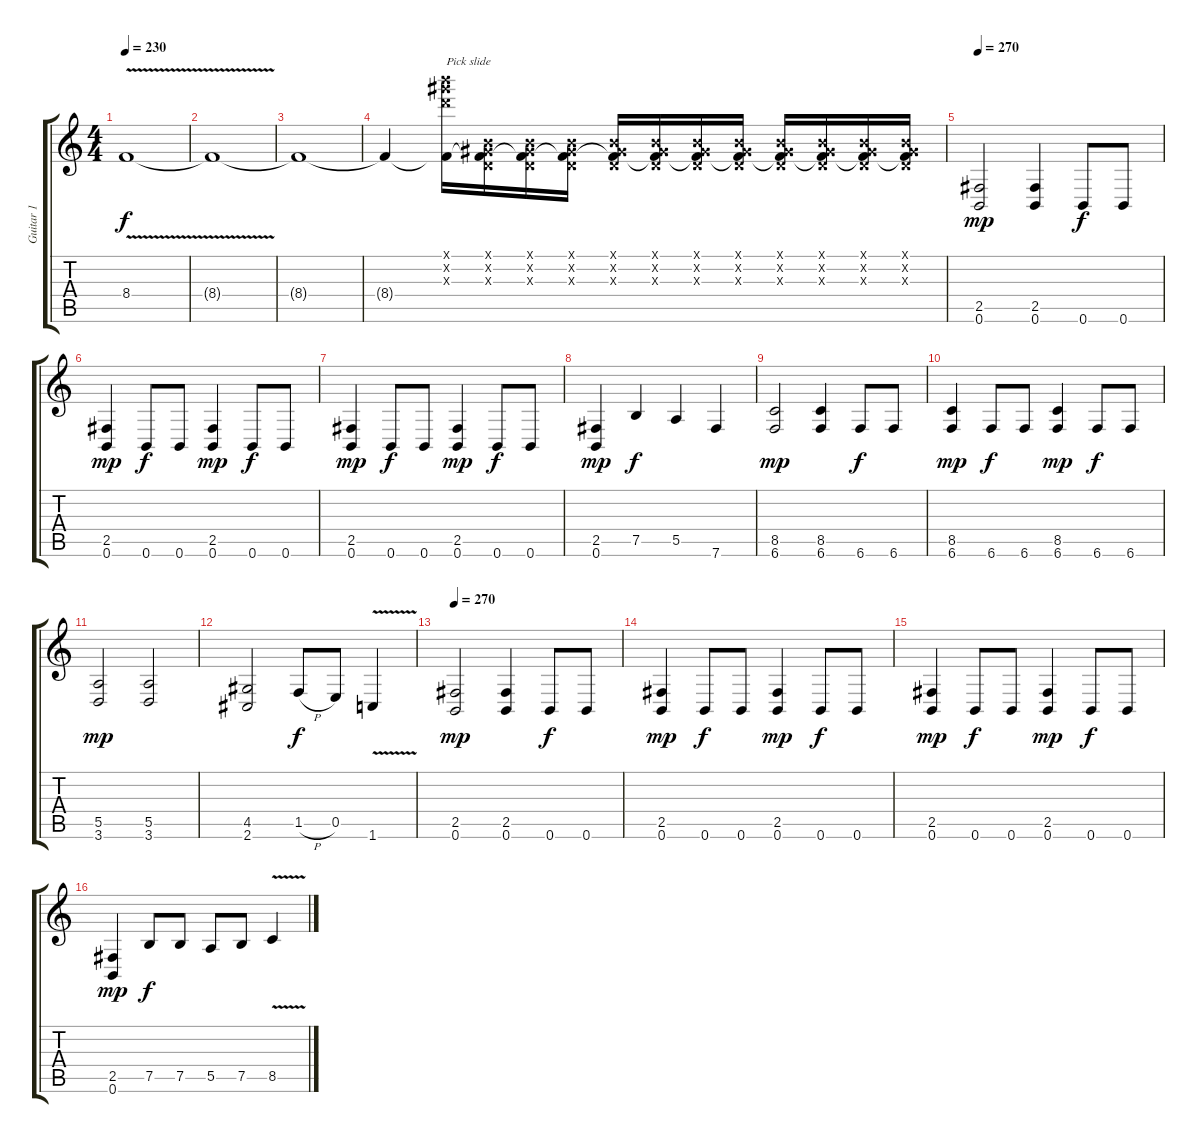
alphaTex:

\track ("Guitar 1" "Guitar 1") {instrument distortionguitar}
\staff {score tabs}
\tuning (B3 Ab3 D3 A2 E2 B1) {hide}
\ts (4 4)
\tempo 230
\clef g2
\ks c
8.4{v}.1{dy f} |
8.4{t}.1 |
8.4{t}.1 |
8.4{t}.4 (24.1{x} 24.2{x} 24.3{x} 8.4{t}).16{txt "Pick slide "} (0.1{x} 0.2{x} 0.3{x} 8.4{t}).16 (0.1{x} 0.2{x} 0.3{x} 8.4{t}).16 (0.1{x} 0.2{x} 0.3{x} 8.4{t}).16 (0.1{x} 0.2{x} 0.3{x} 8.4{t}).16 (0.1{x} 0.2{x} 0.3{x} 8.4{t}).16 (0.1{x} 0.2{x} 0.3{x} 8.4{t}).16 (0.1{x} 0.2{x} 0.3{x} 8.4{t}).16 (0.1{x} 0.2{x} 0.3{x} 8.4{t}).16 (0.1{x} 0.2{x} 0.3{x} 8.4{t}).16 (0.1{x} 0.2{x} 0.3{x} 8.4{t}).16 (0.1{x} 0.2{x} 0.3{x} 8.4{t}).16 |
\tempo 270
(2.5 0.6).2{dy mp} (2.5 0.6).4 0.6.8{dy f} 0.6.8 |
(2.5 0.6).4{dy mp} 0.6.8{dy f} 0.6.8 (2.5 0.6).4{dy mp} 0.6.8{dy f} 0.6.8 |
(2.5 0.6).4{dy mp} 0.6.8{dy f} 0.6.8 (2.5 0.6).4{dy mp} 0.6.8{dy f} 0.6.8 |
(2.5 0.6).4{dy mp} 7.5.4{dy f} 5.5.4 7.6.4 |
(8.5 6.6).2{dy mp} (8.5 6.6).4 6.6.8{dy f} 6.6.8 |
(8.5 6.6).4{dy mp} 6.6.8{dy f} 6.6.8 (8.5 6.6).4{dy mp} 6.6.8{dy f} 6.6.8 |
(5.5 3.6).2{dy mp} (5.5 3.6).2 |
(4.5 2.6).2 1.5{h}.8{dy f} 0.5.8 1.6{v}.4 |
\tempo 270
(2.5 0.6).2{dy mp} (2.5 0.6).4 0.6.8{dy f} 0.6.8 |
(2.5 0.6).4{dy mp} 0.6.8{dy f} 0.6.8 (2.5 0.6).4{dy mp} 0.6.8{dy f} 0.6.8 |
(2.5 0.6).4{dy mp} 0.6.8{dy f} 0.6.8 (2.5 0.6).4{dy mp} 0.6.8{dy f} 0.6.8 |
(2.5 0.6).4{dy mp} 7.5.8{dy f} 7.5.8 5.5.8 7.5.8 8.5{v}.4
